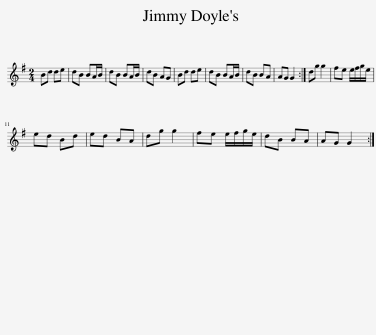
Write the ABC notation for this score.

X:1
L:1/8
M:2/4
I:linebreak $
K:G
V:1 treble
V:1
 Bd de | dB BA/B/ | dB BA/B/ | dB AG | Bd de | %5
 dB BA/B/ | dB BA | AG G2 :| dg g2 | fe e/f/g/e/ |$ %10
 ed Bd | ed BA | dg g2 | fe e/f/g/e/ | dB BA | %15
 AG G2 :| %16
